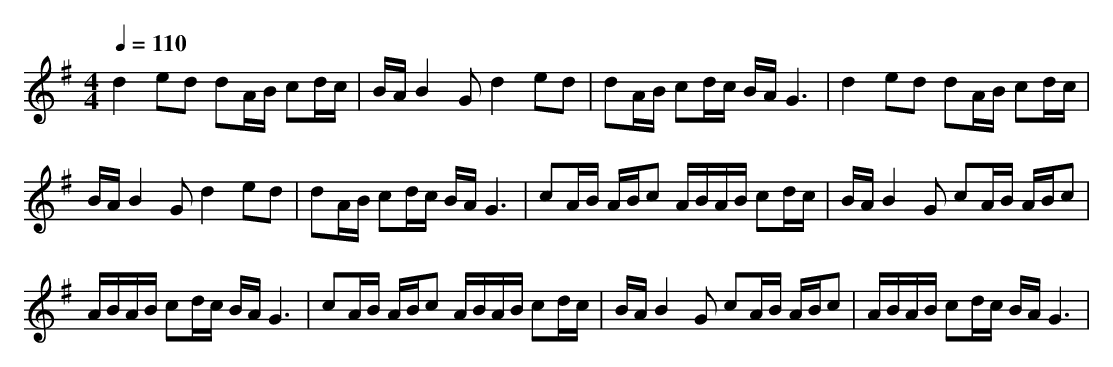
X:1
T:
M: 4/4
L: 1/8
Q:1/4=110
K:G % 1 sharps
d2 ed dA/2B/2 cd/2c/2|B/2A/2B2G d2 ed|dA/2B/2 cd/2c/2 B/2A/2G3|d2 ed dA/2B/2 cd/2c/2|
B/2A/2B2G d2 ed|dA/2B/2 cd/2c/2 B/2A/2G3|cA/2B/2 A/2B/2c A/2B/2A/2B/2 cd/2c/2|B/2A/2B2G cA/2B/2 A/2B/2c|
A/2B/2A/2B/2 cd/2c/2 B/2A/2G3|cA/2B/2 A/2B/2c A/2B/2A/2B/2 cd/2c/2|B/2A/2B2G cA/2B/2 A/2B/2c|A/2B/2A/2B/2 cd/2c/2 B/2A/2G3|
